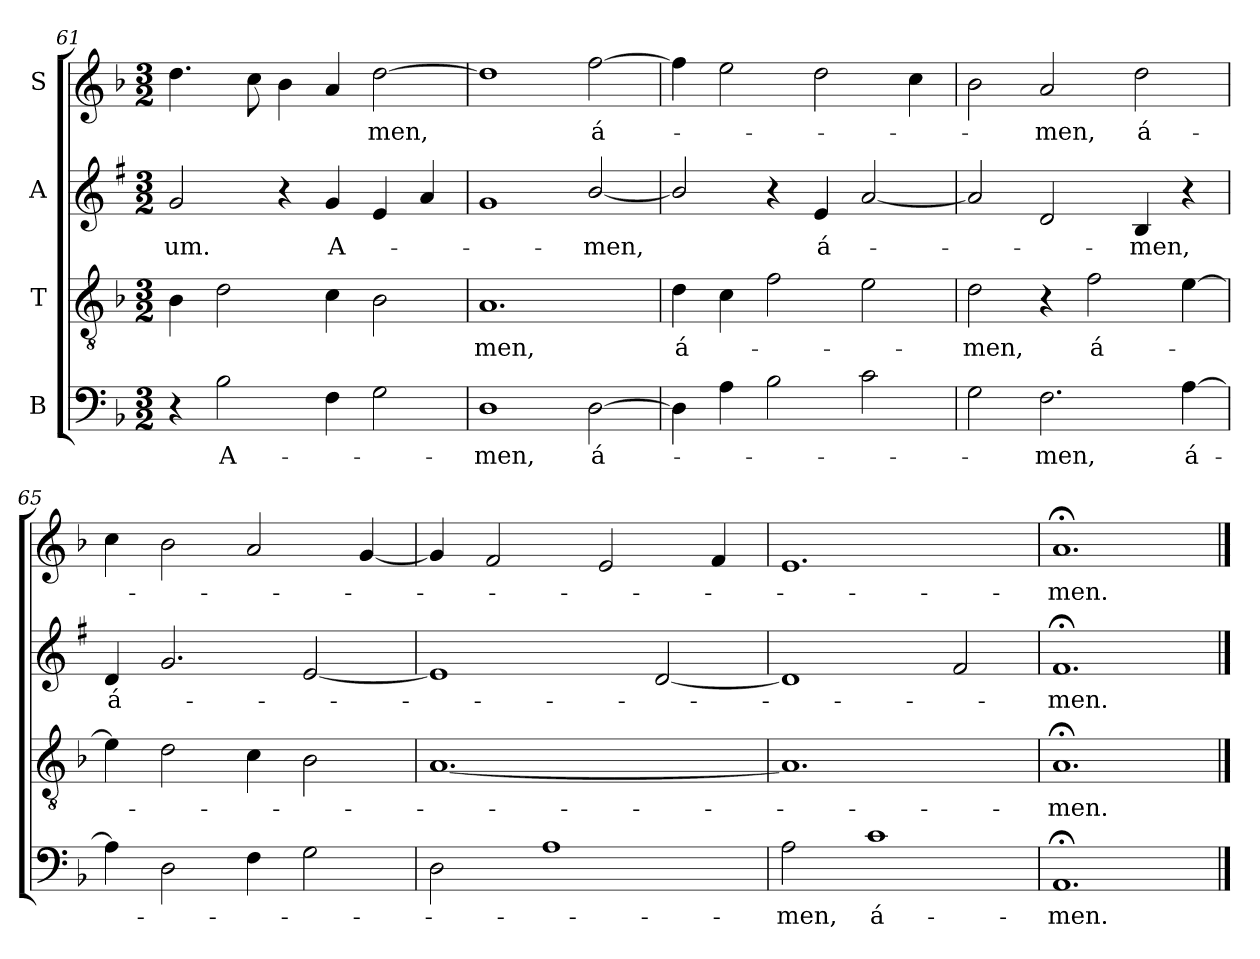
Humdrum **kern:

**kern	**text	**kern	**text	**kern	**text	**kern	**text
*part4	*part4	*part3	*part3	*part2	*part2	*part1	*part1
*staff4	*staff4	*staff3	*staff3	*staff2	*staff2	*staff1	*staff1
*I"B	*	*I"T	*	*I"A	*	*I"S	*
*clefF4	*	*clefGv2	*	*clefG2	*	*clefG2	*
*	*	*	*	*ITrd1c2	*	*	*
*k[b-]	*	*k[b-]	*	*k[b-]	*	*k[b-]	*
*F:	*	*F:	*	*F:	*	*F:	*
*M3/2	*	*M3/2	*	*M3/2	*	*M3/2	*
=61	=61	=61	=61	=61	=61	=61	=61
!	!	!	!	!	!LO:LY:b	!	!
4r	.	4B-\	.	2f/	-um.	4.dd\	.
!	!LO:LY:b	!	!	!	!	!	!
2B-\	A-	2d\	.	.	.	.	.
.	.	.	.	.	.	8cc\	.
.	.	.	.	4r	.	4b-\	.
!	!	!	!	!	!LO:LY:b	!	!
4F\	.	4c\	.	4f/	A-	4a/	.
!	!	!	!	!	!	!	!LO:LY:b
2G\	.	2B-\	.	4d/	.	[2dd\	-men,
.	.	.	.	4g/	.	.	.
=62	=62	=62	=62	=62	=62	=62	=62
!	!LO:LY:b	!	!LO:LY:b	!	!	!	!
1D	-men,	1.A	-men,	1f	.	1dd]	.
!	!LO:LY:b	!	!	!	!LO:LY:b	!	!LO:LY:b
[2D\	á-	.	.	[2a/	-men,	[2ff\	á-
=63	=63	=63	=63	=63	=63	=63	=63
!	!	!	!LO:LY:b	!	!	!	!
4D\]	.	4d\	á-	2a/]	.	4ff\]	.
4A\	.	4c\	.	.	.	2ee\	.
2B-\	.	2f\	.	4r	.	.	.
!	!	!	!	!	!LO:LY:b	!	!
.	.	.	.	4d/	á-	2dd\	.
2c\	.	2e\	.	[2g/	.	.	.
.	.	.	.	.	.	4cc\	.
!!LO:LB:g=z
=64	=64	=64	=64	=64	=64	=64	=64
!	!	!	!LO:LY:b	!	!	!	!
2G\	.	2d\	-men,	2g/]	.	2b-\	.
!	!LO:LY:b	!	!	!	!	!	!LO:LY:b
2.F\	-men,	4r	.	2c/	.	2a/	-men,
!	!	!	!LO:LY:b	!	!	!	!
.	.	2f\	á-	.	.	.	.
!	!	!	!	!	!LO:LY:b	!	!LO:LY:b
.	.	.	.	4A/	-men,	2dd\	á-
!	!LO:LY:b	!	!	!	!	!	!
[4A\	á-	[4e\	.	4r	.	.	.
=65	=65	=65	=65	=65	=65	=65	=65
!	!	!	!	!	!LO:LY:b	!	!
4A\]	.	4e\]	.	4c/	á-	4cc\	.
2D\	.	2d\	.	2.f/	.	2b-\	.
4F\	.	4c\	.	.	.	2a/	.
2G\	.	2B-\	.	[2d/	.	.	.
.	.	.	.	.	.	[4g/	.
=66	=66	=66	=66	=66	=66	=66	=66
2D\	.	[1.A	.	1d]	.	4g/]	.
.	.	.	.	.	.	2f/	.
1A	.	.	.	.	.	.	.
.	.	.	.	.	.	2e/	.
.	.	.	.	[2c/	.	.	.
.	.	.	.	.	.	4f/	.
=67	=67	=67	=67	=67	=67	=67	=67
!	!LO:LY:b	!	!	!	!	!	!
2A\	-men,	1.A]	.	1c]	.	1.e	.
!	!LO:LY:b	!	!	!	!	!	!
1c	á-	.	.	.	.	.	.
.	.	.	.	2e/	.	.	.
=68	=68	=68	=68	=68	=68	=68	=68
!	!LO:LY:b	!	!LO:LY:b	!	!LO:LY:b	!	!LO:LY:b
1.AA;	-men.	1.A;	-men.	1.e;	-men.	1.a;	-men.
==	==	==	==	==	==	==	==
*-	*-	*-	*-	*-	*-	*-	*-
